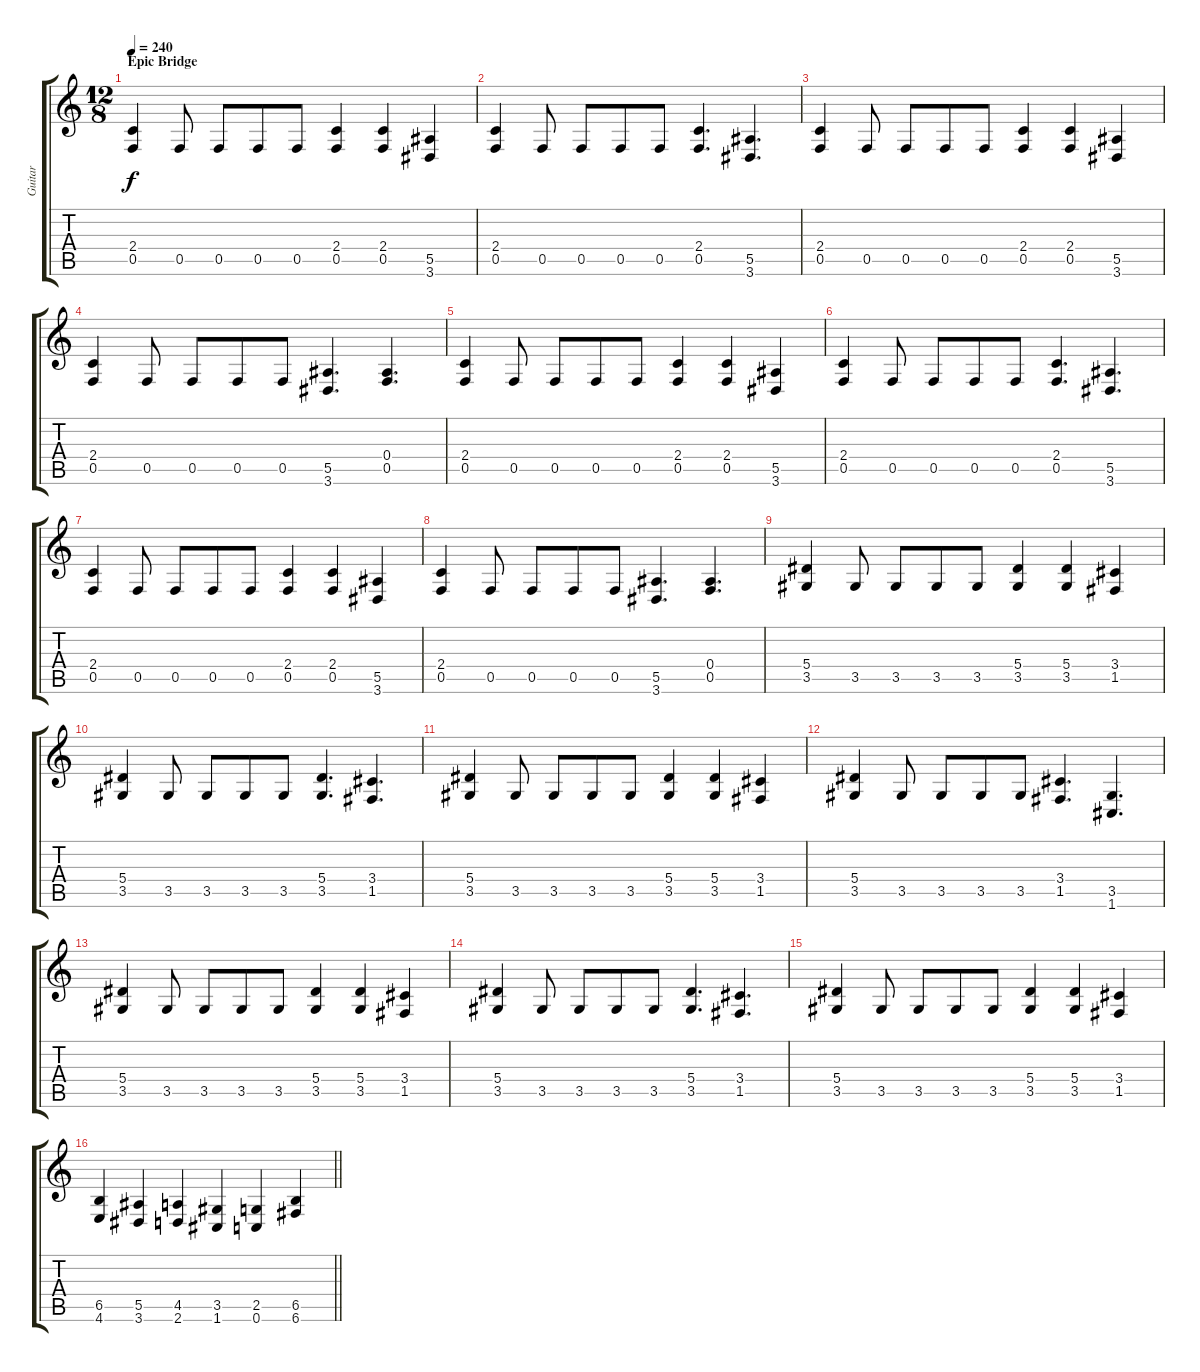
\track ("Guitar" "Guitar") {instrument distortionguitar}
\staff {score tabs}
\tuning (C4 G3 Eb3 Bb2 F2 C2) {hide}
\ts (12 8)
\section ("" "Epic Bridge")
\tempo 240
\clef g2
\ks c
(2.4 0.5).4{dy f} 0.5.8 0.5.8 0.5.8 0.5.8 (2.4 0.5).4 (2.4 0.5).4 (5.5 3.6).4 |
(2.4 0.5).4 0.5.8 0.5.8 0.5.8 0.5.8 (2.4 0.5).4{d} (5.5 3.6).4{d} |
(2.4 0.5).4 0.5.8 0.5.8 0.5.8 0.5.8 (2.4 0.5).4 (2.4 0.5).4 (5.5 3.6).4 |
(2.4 0.5).4 0.5.8 0.5.8 0.5.8 0.5.8 (5.5 3.6).4{d} (0.4 0.5).4{d} |
(2.4 0.5).4 0.5.8 0.5.8 0.5.8 0.5.8 (2.4 0.5).4 (2.4 0.5).4 (5.5 3.6).4 |
(2.4 0.5).4 0.5.8 0.5.8 0.5.8 0.5.8 (2.4 0.5).4{d} (5.5 3.6).4{d} |
(2.4 0.5).4 0.5.8 0.5.8 0.5.8 0.5.8 (2.4 0.5).4 (2.4 0.5).4 (5.5 3.6).4 |
(2.4 0.5).4 0.5.8 0.5.8 0.5.8 0.5.8 (5.5 3.6).4{d} (0.4 0.5).4{d} |
(5.4 3.5).4 3.5.8 3.5.8 3.5.8 3.5.8 (5.4 3.5).4 (5.4 3.5).4 (3.4 1.5).4 |
(5.4 3.5).4 3.5.8 3.5.8 3.5.8 3.5.8 (5.4 3.5).4{d} (3.4 1.5).4{d} |
(5.4 3.5).4 3.5.8 3.5.8 3.5.8 3.5.8 (5.4 3.5).4 (5.4 3.5).4 (3.4 1.5).4 |
(5.4 3.5).4 3.5.8 3.5.8 3.5.8 3.5.8 (3.4 1.5).4{d} (3.5 1.6).4{d} |
(5.4 3.5).4 3.5.8 3.5.8 3.5.8 3.5.8 (5.4 3.5).4 (5.4 3.5).4 (3.4 1.5).4 |
(5.4 3.5).4 3.5.8 3.5.8 3.5.8 3.5.8 (5.4 3.5).4{d} (3.4 1.5).4{d} |
(5.4 3.5).4 3.5.8 3.5.8 3.5.8 3.5.8 (5.4 3.5).4 (5.4 3.5).4 (3.4 1.5).4 |
\barLineRight lightlight
(6.5 4.6).4 (5.5 3.6).4 (4.5 2.6).4 (3.5 1.6).4 (2.5 0.6).4 (6.5 6.6).4
